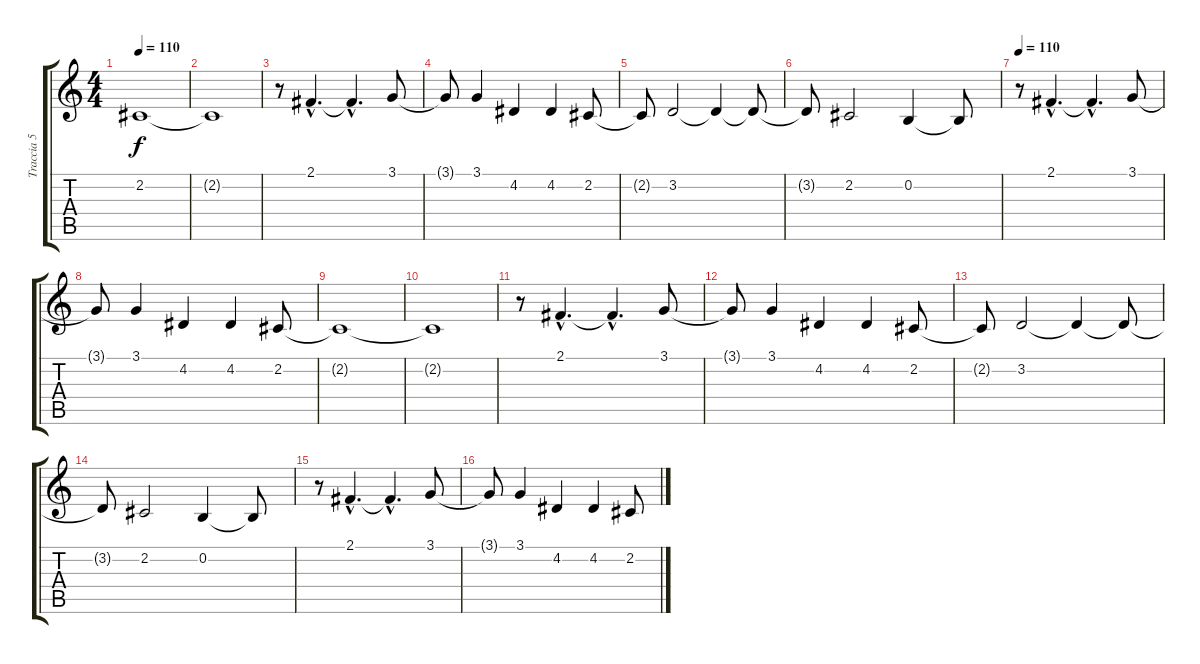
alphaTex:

\track ("Traccia 5" "Traccia 5") {instrument brightacousticpiano}
\staff {score tabs}
\tuning (E4 B3 G3 D3 A2 E2) {hide}
\ts (4 4)
\tempo 110
\clef g2
\ks c
2.2{t}.1{dy f} |
2.2{t}.1 |
r.8 2.1{hac}.4{d instrument contrabass} 2.1{hac t}.4{d} 3.1.8 |
3.1{t}.8 3.1.4 4.2.4 4.2.4 2.2.8 |
2.2{t}.8 3.2.2 3.2{t}.4 3.2{t}.8 |
3.2{t}.8 2.2.2 0.2.4 0.2{t}.8 |
\tempo 110
r.8 2.1{hac}.4{d instrument contrabass} 2.1{hac t}.4{d} 3.1.8 |
3.1{t}.8 3.1.4 4.2.4 4.2.4 2.2.8 |
2.2{t}.1 |
2.2{t}.1 |
r.8 2.1{hac}.4{d instrument contrabass} 2.1{hac t}.4{d} 3.1.8 |
3.1{t}.8 3.1.4 4.2.4 4.2.4 2.2.8 |
2.2{t}.8 3.2.2 3.2{t}.4 3.2{t}.8 |
3.2{t}.8 2.2.2 0.2.4 0.2{t}.8 |
r.8{volume 8} 2.1{hac}.4{d instrument contrabass} 2.1{hac t}.4{d} 3.1.8 |
3.1{t}.8 3.1.4 4.2.4 4.2.4 2.2.8
